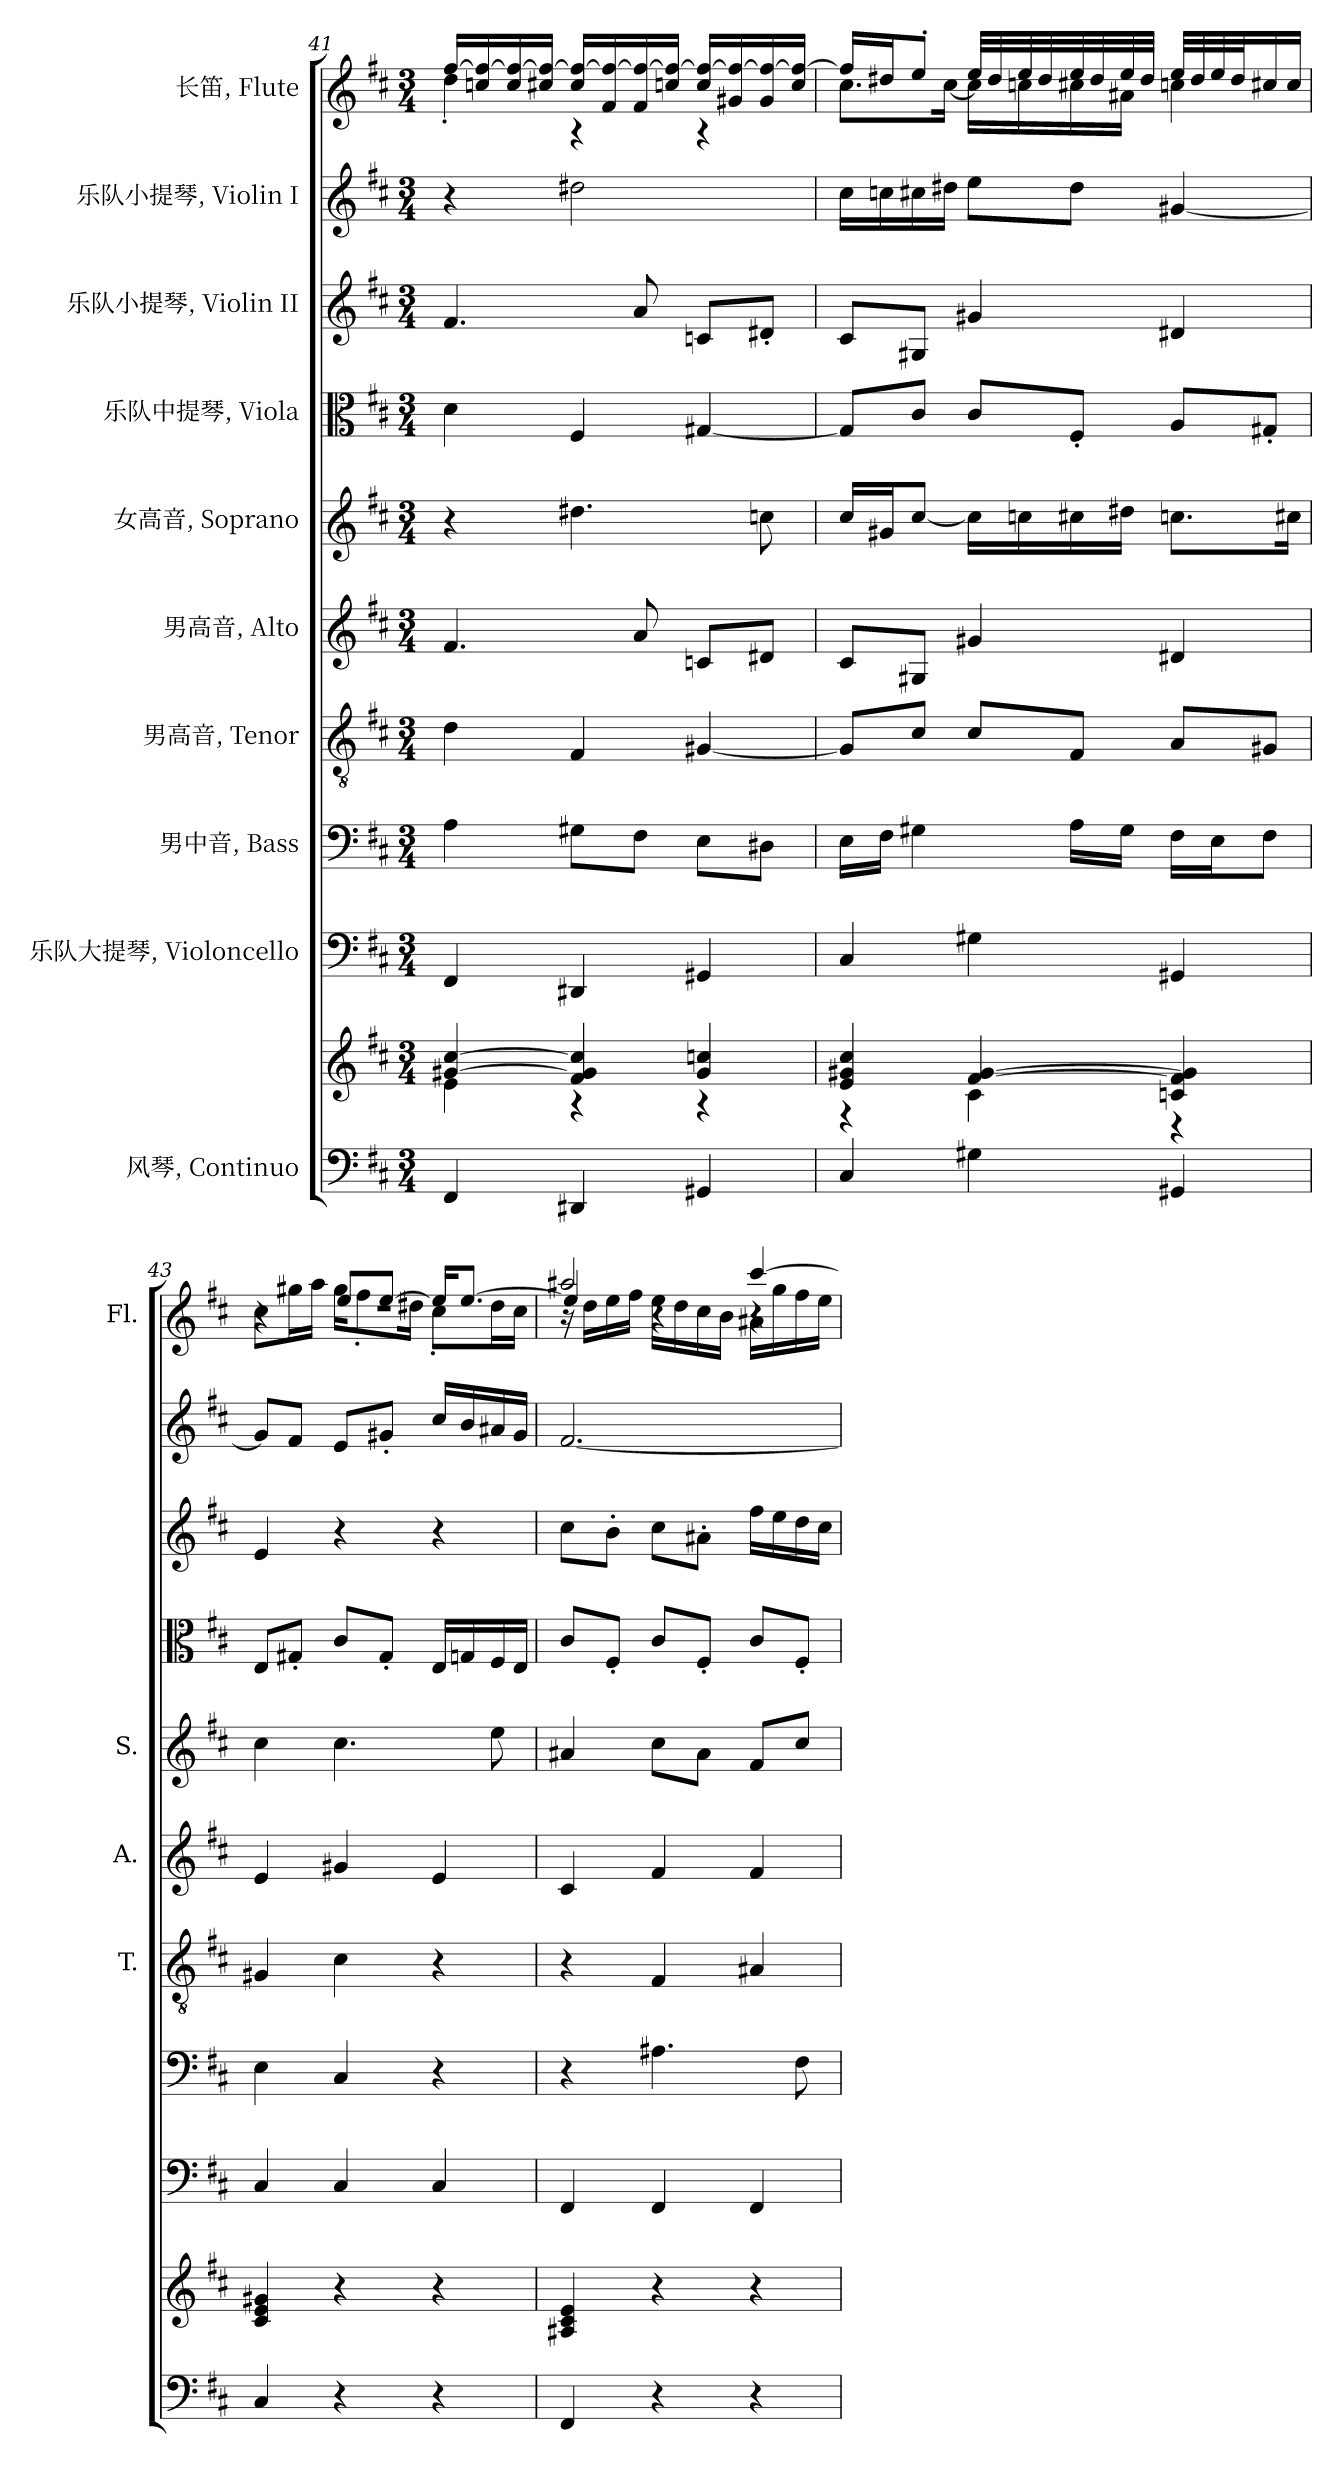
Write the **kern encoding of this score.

**kern	**kern	**kern	**kern	**kern	**kern	**kern	**kern	**kern	**kern	**kern
*part10	*part10	*part9	*part8	*part7	*part6	*part5	*part4	*part3	*part2	*part1
*staff11	*staff10	*staff9	*staff8	*staff7	*staff6	*staff5	*staff4	*staff3	*staff2	*staff1
*I"风琴, Continuo	*	*I"乐队大提琴, Violoncello	*I"男中音, Bass	*I"男高音, Tenor	*I"男高音, Alto	*I"女高音, Soprano	*I"乐队中提琴, Viola	*I"乐队小提琴, Violin II	*I"乐队小提琴, Violin I	*I"长笛, Flute
*	*	*	*	*I'T.	*I'A.	*I'S.	*	*	*	*I'Fl.
!!LO:PB:g=z
*clefF4	*clefG2	*clefF4	*clefF4	*clefGv2	*clefG2	*clefG2	*clefC3	*clefG2	*clefG2	*clefG2
*k[f#c#]	*k[f#c#]	*k[f#c#]	*k[f#c#]	*k[f#c#]	*k[f#c#]	*k[f#c#]	*k[f#c#]	*k[f#c#]	*k[f#c#]	*k[f#c#]
*M3/4	*M3/4	*M3/4	*M3/4	*M3/4	*M3/4	*M3/4	*M3/4	*M3/4	*M3/4	*M3/4
=41	=41	=41	=41	=41	=41	=41	=41	=41	=41	=41
*	*^	*	*	*	*	*	*	*	*	*^
4FF#/	[4g#X/ [4cc#/	4e\	4FF#/	4A\	4d\	4.f#/	4r	4d\	4.f#/	4r	[16ff#/LL	4dd'\
.	.	.	.	.	.	.	.	.	.	.	16ccn/ 16ff#/_	.
.	.	.	.	.	.	.	.	.	.	.	16cc/ 16ff#/_	.
.	.	.	.	.	.	.	.	.	.	.	16cc#X/ 16ff#/_JJ	.
4DD#X/	4f#/ 4g#/] 4cc#/]	4r	4DD#X/	8G#X\L	4F#/	.	4.dd#X\	4F#/	.	2dd#X\	16cc#/ 16ff#/_LL	4r
.	.	.	.	.	.	.	.	.	.	.	16f#/ 16ff#/_	.
.	.	.	.	8F#\J	.	8a/	.	.	8a/	.	16f#/ 16ff#/_	.
.	.	.	.	.	.	.	.	.	.	.	16ccn/ 16ff#/_JJ	.
4GG#X/	4g#/ 4ccn/	4r	4GG#X/	8E\L	[4G#X/	8cn/L	.	[4G#X/	8cn/L	.	16cc/ 16ff#/_LL	4r
.	.	.	.	.	.	.	.	.	.	.	16g#X/ 16ff#/_	.
.	.	.	.	8D#X\J	.	8d#X/J	8ccn\	.	8d#X'/J	.	16g#/ 16ff#/_	.
.	.	.	.	.	.	.	.	.	.	.	16cc/ 16ff#/_JJ	.
!!LO:PB:g=z	!!
=42	=42	=42	=42	=42	=42	=42	=42	=42	=42	=42	=42	=42
4C#/	4e/ 4g#X/ 4cc#/	4r	4C#/	16E\LL	8G#/L]	8c#/L	16cc#/LL	8G#/L]	8c#/L	16cc#\LL	16ff#/LL]	8.cc#\L
.	.	.	.	16F#\JJ	.	.	16g#X/J	.	.	16ccn\	16dd#X/J	.
.	.	.	.	4G#X\	8c#/J	8G#X/J	[8cc#/J	8c#/J	8G#X/J	16cc#X\	8ee'/J	.
.	.	.	.	.	.	.	.	.	.	16dd#X\JJ	.	[16cc#\Jk
4G#X\	[4f#/ [4g#/	4c#\	4G#X\	.	8c#/L	4g#X/	16cc#\LL]	8c#/L	4g#X/	8ee\L	32ee/LLL	16cc#\LL]
.	.	.	.	.	.	.	.	.	.	.	32dd#/	.
.	.	.	.	.	.	.	16ccn\	.	.	.	32ee/	16ccn\
.	.	.	.	.	.	.	.	.	.	.	32dd#/	.
.	.	.	.	16A\LL	8F#/J	.	16cc#X\	8F#'/J	.	8dd#\J	32ee/	16cc#X\
.	.	.	.	.	.	.	.	.	.	.	32dd#/	.
.	.	.	.	16G#\JJ	.	.	16dd#X\JJ	.	.	.	32ee/	16a#X\JJ
.	.	.	.	.	.	.	.	.	.	.	32dd#/JJJ	.
4GG#X/	4cn/ 4f#/] 4g#/]	4r	4GG#X/	16F#\LL	8A/L	4d#X/	8.ccn\L	8A/L	4d#X/	[4g#X/	32ee/LLL	4ccn\
.	.	.	.	.	.	.	.	.	.	.	32dd#/	.
.	.	.	.	16E\J	.	.	.	.	.	.	32ee/	.
.	.	.	.	.	.	.	.	.	.	.	32dd#/J	.
.	.	.	.	8F#\J	8G#X/J	.	.	8G#X'/J	.	.	16cc#X/	.
.	.	.	.	.	.	.	16cc#X\Jk	.	.	.	16cc#/JJ	.
*	*v	*v	*	*	*	*	*	*	*	*	*v	*v
=43	=43	=43	=43	=43	=43	=43	=43	=43	=43	=43
*	*	*	*	*	*	*	*	*	*	*MM50
*	*	*	*	*	*	*	*	*	*	*^
*	*	*	*	*	*	*	*	*	*	*	*^
4C#/	4c#/ 4e/ 4g#X/	4C#/	4E\	4G#X/	4e/	4cc#\	8E/L	4e/	8g#/L]	2.r	8cc#\L	4r
.	.	.	.	.	.	.	8G#X'/J	.	8f#/J	.	16gg#X\L	.
.	.	.	.	.	.	.	.	.	.	.	16aa\JJ	.
4r	4r	4C#/	4C#/	4c#\	4g#X/	4.cc#\	8c#/L	4r	8e/L	.	16gg#\KL	8ee/L
.	.	.	.	.	.	.	.	.	.	.	8ff#'\	.
.	.	.	.	.	.	.	8G#'/J	.	8g#X'/J	.	.	[8ee/J
.	.	.	.	.	.	.	.	.	.	.	16dd#X\Jk	.
4r	4r	4C#/	4r	4r	4e/	.	16E/LL	4r	16cc#/LL	.	8cc#'\L	16ee/KL]
.	.	.	.	.	.	.	16Gn/	.	16b/	.	.	[8.ee/J
.	.	.	.	.	.	8ee\	16F#/	.	16a#X/	.	16dd#\L	.
.	.	.	.	.	.	.	16E/JJ	.	16g#/JJ	.	16cc#\JJ	.
!!LO:PB:g=z	!!	!!
=44	=44	=44	=44	=44	=44	=44	=44	=44	=44	=44	=44	=44
4FF#/	4A#X/ 4c#/ 4e/	4FF#/	4r	4r	4c#/	4a#X/	8c#/L	8cc#\L	[2.f#/	2aa#X/	16r	4ee/]
.	.	.	.	.	.	.	.	.	.	.	16dd\LL	.
.	.	.	.	.	.	.	8F#'/J	8b'\J	.	.	16ee\	.
.	.	.	.	.	.	.	.	.	.	.	16ff#\JJ	.
4r	4r	4FF#/	4.A#X\	4F#/	4f#/	8cc#\L	8c#/L	8cc#\L	.	.	16ee\LL	4r
.	.	.	.	.	.	.	.	.	.	.	16dd\	.
.	.	.	.	.	.	8a#\J	8F#'/J	8a#X'\J	.	.	16cc#\	.
.	.	.	.	.	.	.	.	.	.	.	16b\JJ	.
4r	4r	4FF#/	.	4A#X/	4f#/	8f#/L	8c#/L	16ff#\LL	.	[4ccc#/	16a#X\LL	4r
.	.	.	.	.	.	.	.	16ee\	.	.	16gg\	.
.	.	.	8F#\	.	.	8cc#/J	8F#'/J	16dd\	.	.	16ff#\	.
.	.	.	.	.	.	.	.	16cc#\JJ	.	.	16ee\JJ	.
*	*	*	*	*	*	*	*	*	*	*v	*v	*v
=	=	=	=	=	=	=	=	=	=	=
*-	*-	*-	*-	*-	*-	*-	*-	*-	*-	*-
